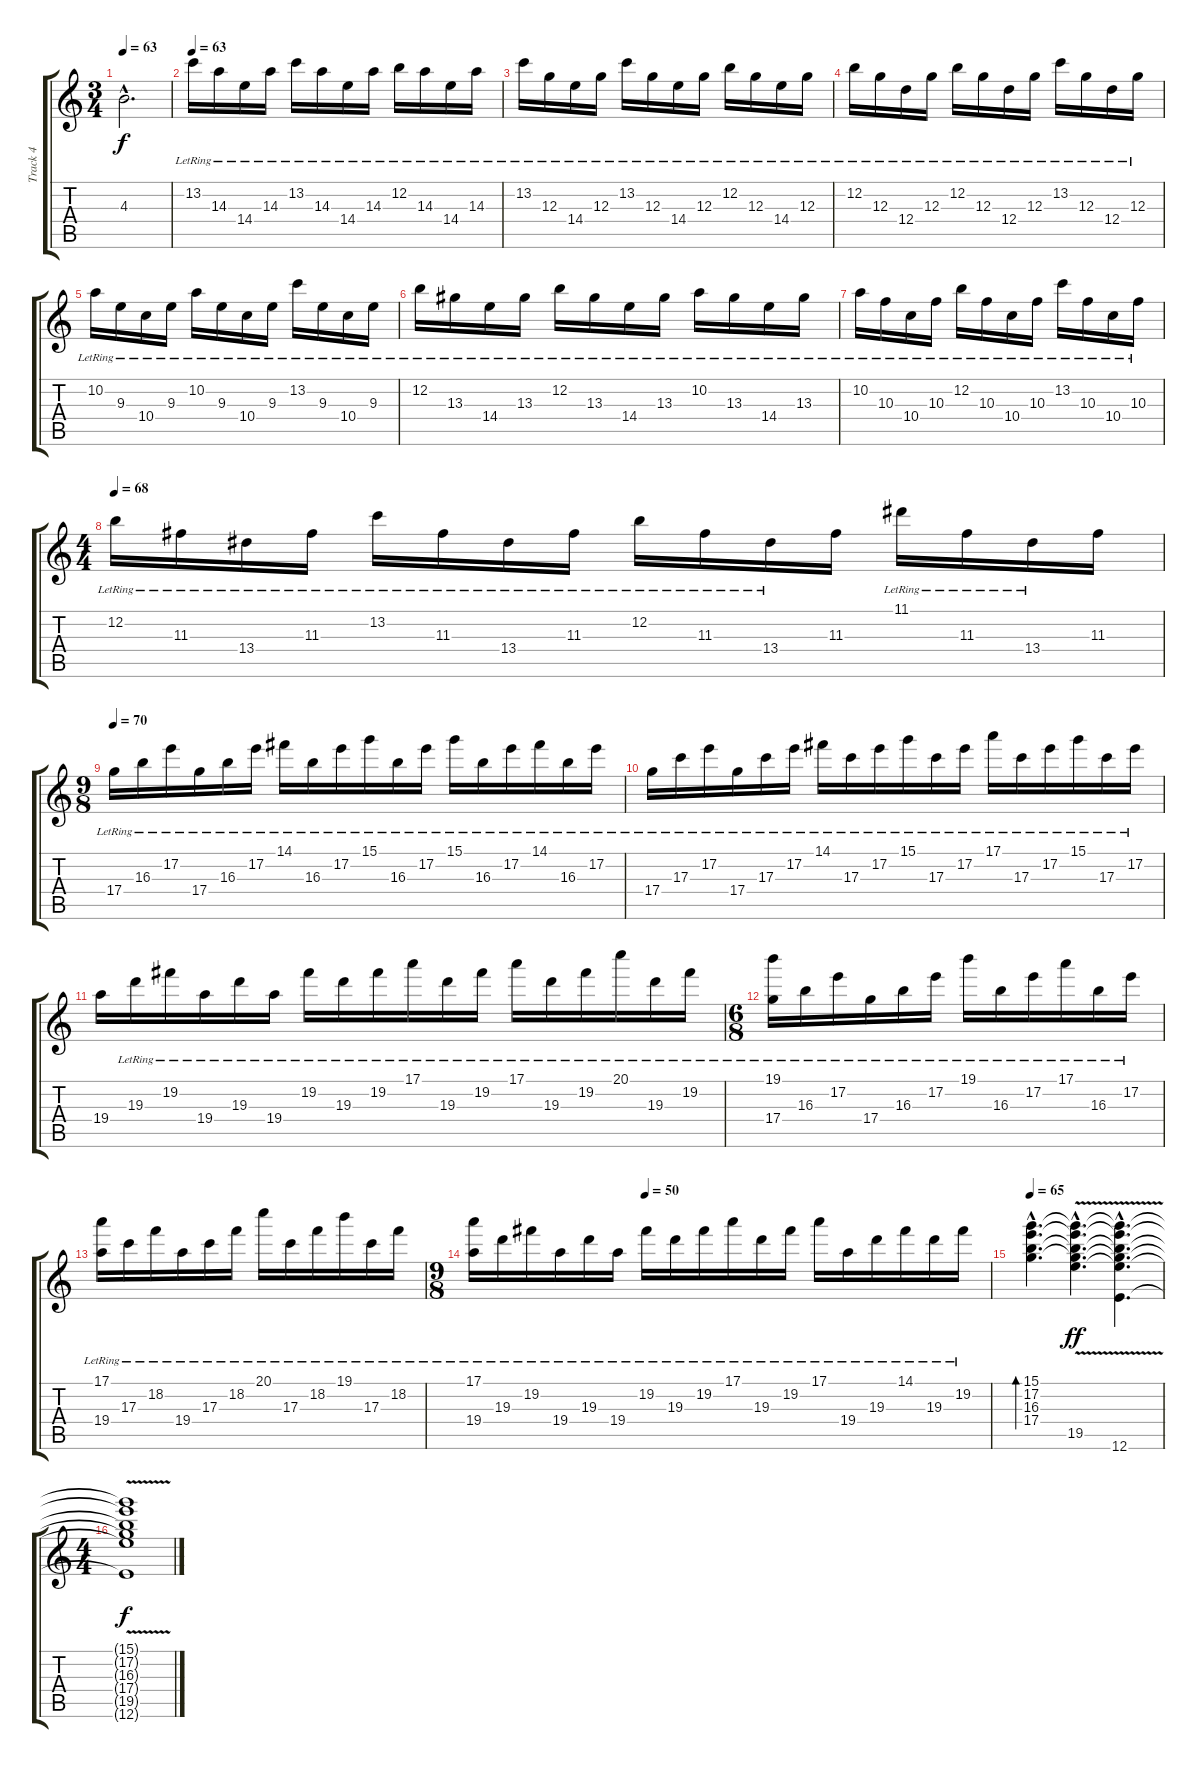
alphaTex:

\track ("Track 4" "Track 4") {instrument electricguitarjazz}
\staff {score tabs}
\tuning (E4 B3 G3 D3 A2 E2) {hide}
\ts (3 4)
\tempo 63
\clef g2
\ks c
4.3{hac t}.2{d dy f} |
\tempo 63
13.2{lr}.16{volume 10 instrument electricguitarjazz} 14.3{lr}.16 14.4{lr}.16 14.3{lr}.16 13.2{lr}.16 14.3{lr}.16 14.4{lr}.16 14.3{lr}.16 12.2{lr}.16 14.3{lr}.16 14.4{lr}.16 14.3{lr}.16 |
13.2{lr}.16 12.3{lr}.16 14.4{lr}.16 12.3{lr}.16 13.2{lr}.16 12.3{lr}.16 14.4{lr}.16 12.3{lr}.16 12.2{lr}.16 12.3{lr}.16 14.4{lr}.16 12.3{lr}.16 |
12.2{lr}.16 12.3{lr}.16 12.4{lr}.16 12.3{lr}.16 12.2{lr}.16 12.3{lr}.16 12.4{lr}.16 12.3{lr}.16 13.2{lr}.16 12.3{lr}.16 12.4{lr}.16 12.3{lr}.16 |
10.2{lr}.16 9.3{lr}.16 10.4{lr}.16 9.3{lr}.16 10.2{lr}.16 9.3{lr}.16 10.4{lr}.16 9.3{lr}.16 13.2{lr}.16 9.3{lr}.16 10.4{lr}.16 9.3{lr}.16 |
12.2{lr}.16 13.3{lr}.16 14.4{lr}.16 13.3{lr}.16 12.2{lr}.16 13.3{lr}.16 14.4{lr}.16 13.3{lr}.16 10.2{lr}.16 13.3{lr}.16 14.4{lr}.16 13.3{lr}.16 |
10.2{lr}.16 10.3{lr}.16 10.4{lr}.16 10.3{lr}.16 12.2{lr}.16 10.3{lr}.16 10.4{lr}.16 10.3{lr}.16 13.2{lr}.16 10.3{lr}.16 10.4{lr}.16 10.3{lr}.16 |
\ts (4 4)
\tempo 68
12.2{lr}.16 11.3{lr}.16 13.4{lr}.16 11.3{lr}.16 13.2{lr}.16 11.3{lr}.16 13.4{lr}.16 11.3{lr}.16 12.2{lr}.16 11.3{lr}.16 13.4{lr}.16 11.3.16 11.1{lr}.16 11.3{lr}.16 13.4{lr}.16 11.3.16 |
\ts (9 8)
\tempo 70
17.4{lr}.16{volume 13 balance 14} 16.3{lr}.16 17.2{lr}.16 17.4{lr}.16 16.3{lr}.16 17.2{lr}.16 14.1{lr}.16 16.3{lr}.16 17.2{lr}.16 15.1{lr}.16 16.3{lr}.16 17.2{lr}.16 15.1{lr}.16 16.3{lr}.16 17.2{lr}.16 14.1{lr}.16 16.3{lr}.16 17.2{lr}.16 |
17.4{lr}.16 17.3{lr}.16 17.2{lr}.16 17.4{lr}.16 17.3{lr}.16 17.2{lr}.16 14.1{lr}.16 17.3{lr}.16 17.2{lr}.16 15.1{lr}.16 17.3{lr}.16 17.2{lr}.16 17.1{lr}.16 17.3{lr}.16 17.2{lr}.16 15.1{lr}.16 17.3{lr}.16 17.2{lr}.16 |
19.4.16 19.3{lr}.16 19.2{lr}.16 19.4{lr}.16 19.3{lr}.16 19.4{lr}.16 19.2{lr}.16 19.3{lr}.16 19.2{lr}.16 17.1{lr}.16 19.3{lr}.16 19.2{lr}.16 17.1{lr}.16 19.3{lr}.16 19.2{lr}.16 20.1{lr}.16 19.3{lr}.16 19.2{lr}.16 |
\ts (6 8)
(19.1{lr} 17.4{lr}).16 16.3{lr}.16 17.2{lr}.16 17.4{lr}.16 16.3{lr}.16 17.2{lr}.16 19.1{lr}.16 16.3{lr}.16 17.2{lr}.16 17.1{lr}.16 16.3{lr}.16 17.2{lr}.16 |
(17.1{lr} 19.4{lr}).16 17.3{lr}.16 18.2{lr}.16 19.4{lr}.16 17.3{lr}.16 18.2{lr}.16 20.1{lr}.16 17.3{lr}.16 18.2{lr}.16 19.1{lr}.16 17.3{lr}.16 18.2{lr}.16 |
\ts (9 8)
\tempo (50 0.3333333333333333)
(17.1{lr} 19.4{lr}).16 19.3{lr}.16 19.2{lr}.16 19.4{lr}.16 19.3{lr}.16 19.4{lr}.16 19.2{lr}.16 19.3{lr}.16 19.2{lr}.16 17.1{lr}.16 19.3{lr}.16 19.2{lr}.16 17.1{lr}.16 19.4{lr}.16 19.3{lr}.16 14.1{lr}.16 19.3{lr}.16 19.2{lr}.16 |
\tempo 65
(15.1{hac} 17.2{hac} 16.3{hac} 17.4{hac}).4{d bd 480} (15.1{hac t} 17.2{hac t} 16.3{hac t} 17.4{hac t} 19.5{v hac}).4{d dy ff} (15.1{hac t} 17.2{hac t} 16.3{hac t} 17.4{hac t} 19.5{hac t} 12.6{v hac}).4{d} |
\ts (4 4)
(15.1{t} 17.2{t} 16.3{t} 17.4{t} 19.5{t} 12.6{t}).1{dy f}
